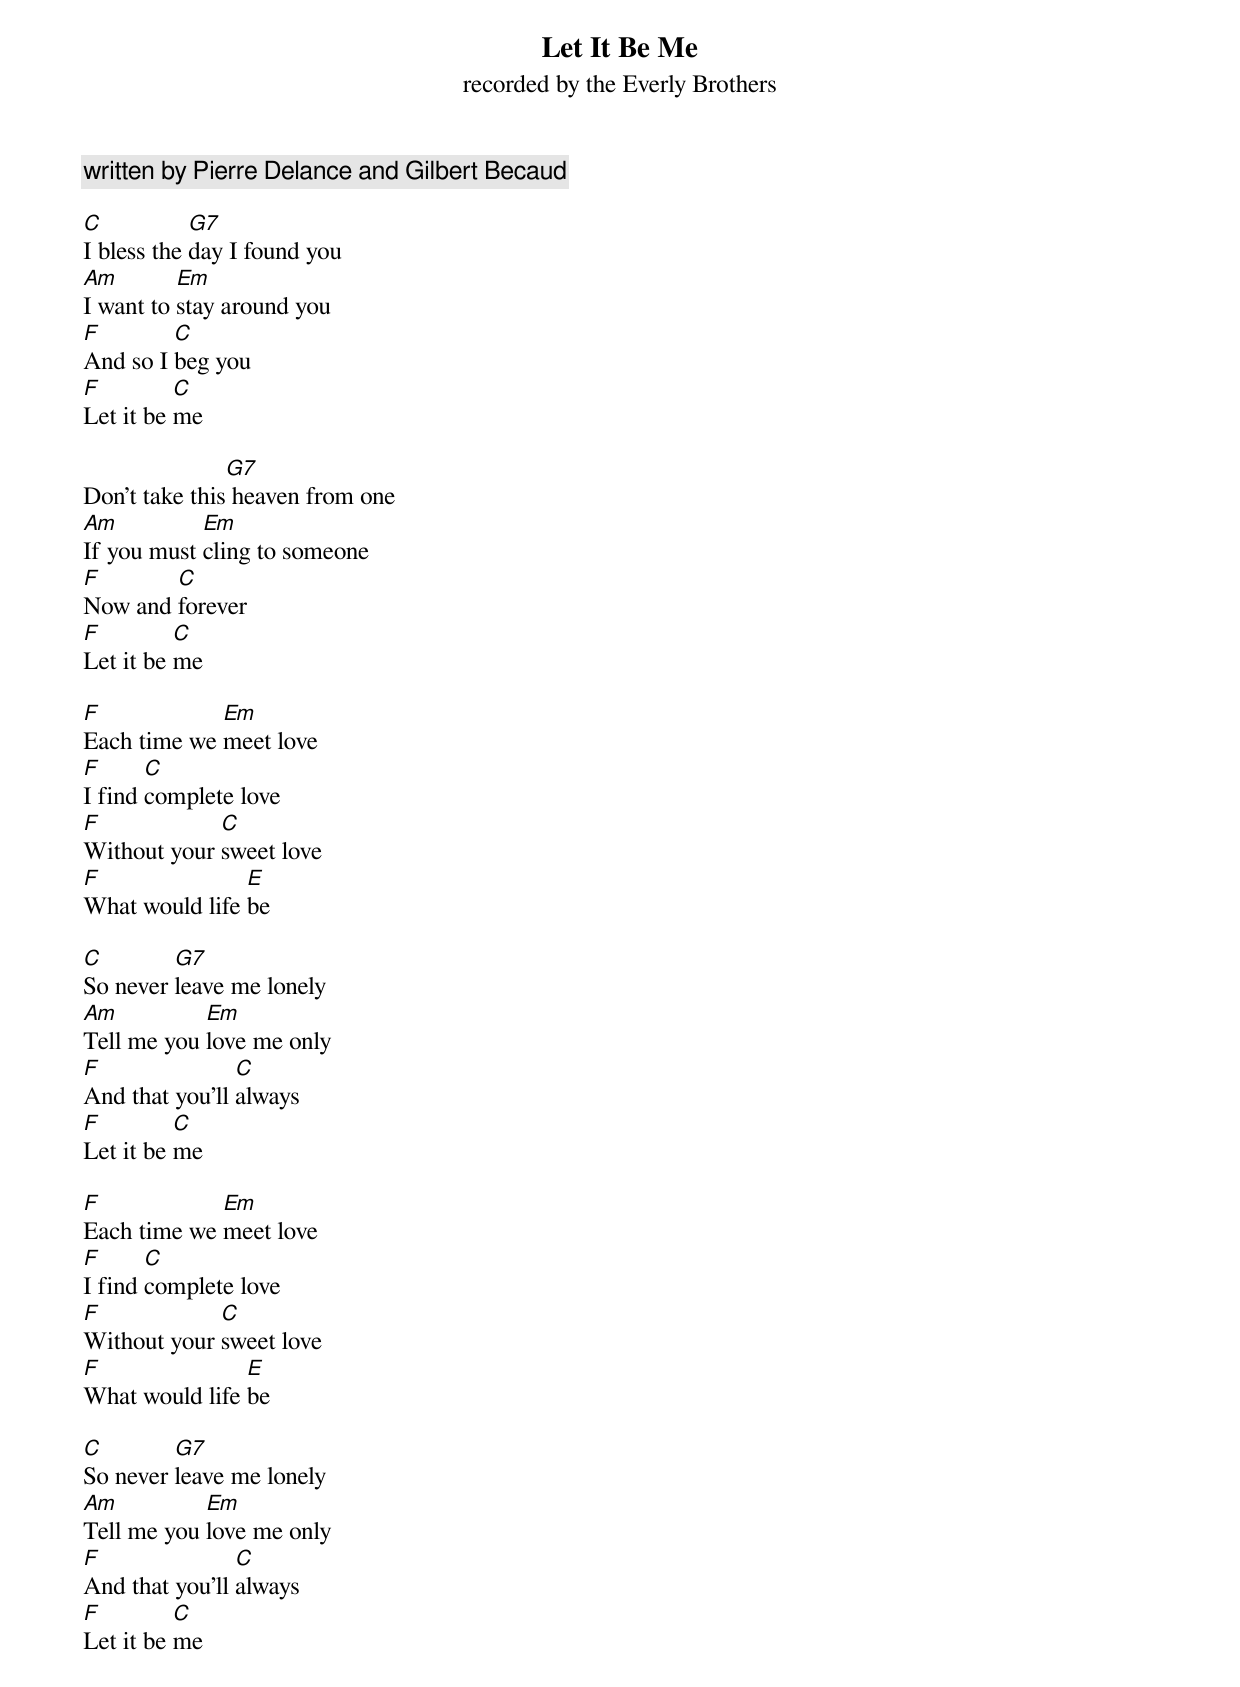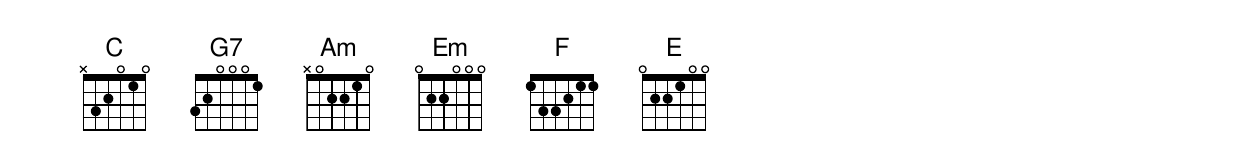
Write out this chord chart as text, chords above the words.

Let It Be Me
recorded by the Everly Brothers
written by Pierre Delance and Gilbert Becaud

C           G7
I bless the day I found you
Am        Em
I want to stay around you
F        C
And so I beg you
F         C
Let it be me

               G7
Don’t take this heaven from one
Am          Em
If you must cling to someone
F       C
Now and forever
F         C
Let it be me

F            Em
Each time we meet love
F      C
I find complete love
F            C
Without your sweet love
F               E
What would life be

C        G7
So never leave me lonely
Am          Em
Tell me you love me only
F               C
And that you’ll always
F         C
Let it be me

F            Em
Each time we meet love
F      C
I find complete love
F            C
Without your sweet love
F               E
What would life be

C        G7
So never leave me lonely
Am          Em
Tell me you love me only
F               C
And that you’ll always
F         C
Let it be me
